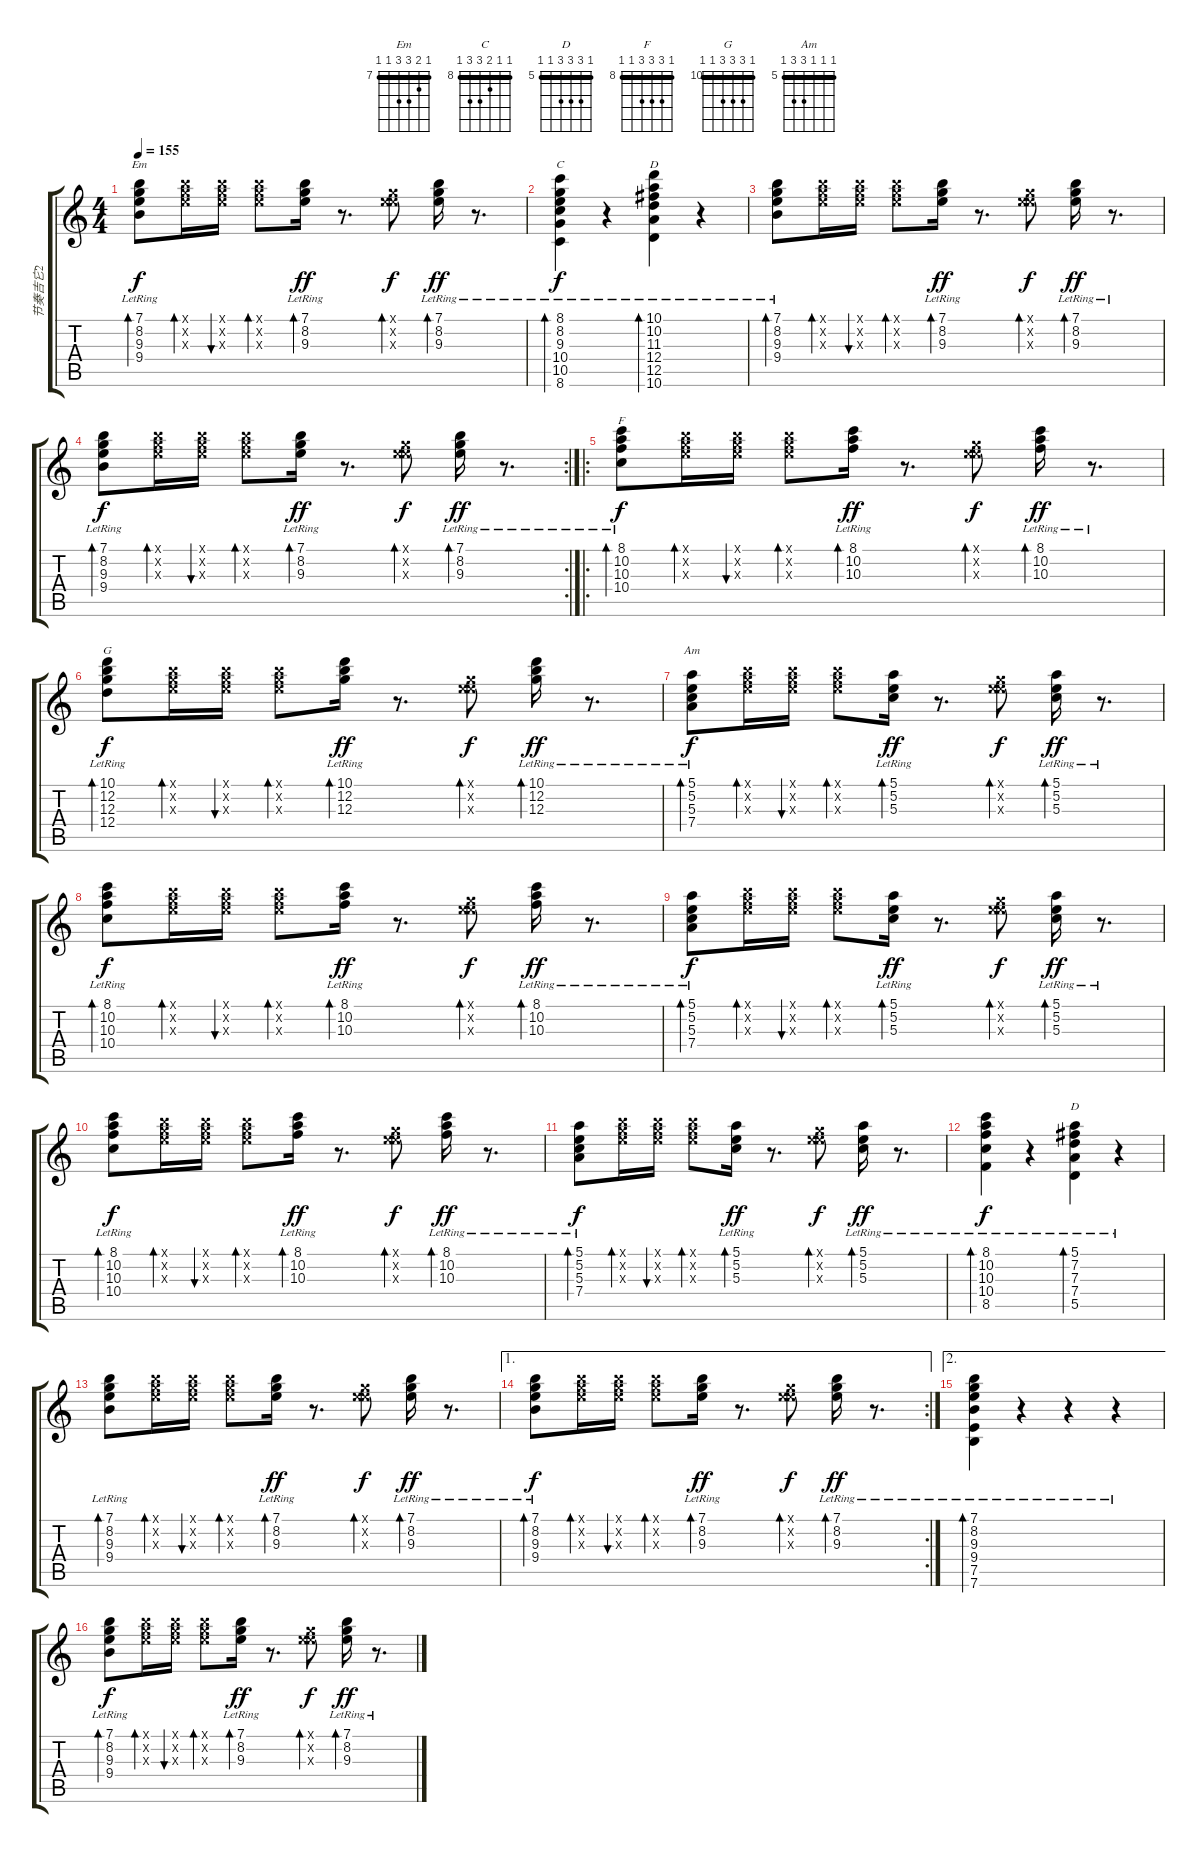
\track ("节奏吉它2" "节奏吉它2") {instrument acousticguitarnylon}
\staff {score tabs}
\tuning (E4 B3 G3 D3 A2 E2) {hide}
\chord ("Em" 7 8 9 9 7 7) {firstfret 7 barre 7}
\chord ("C" 8 8 9 10 10 8) {firstfret 8 barre 8}
\chord ("D" 10 10 11 12 12 10) {firstfret 10 barre 10}
\chord ("F" 8 10 10 10 8 8) {firstfret 8 barre 8}
\chord ("G" 10 12 12 12 10 10) {firstfret 10 barre 10}
\chord ("Am" 5 5 5 7 7 5) {firstfret 5 barre 5}
\chord ("D" 5 7 7 7 5 5) {firstfret 5 barre 5}
\ts (4 4)
\tempo 155
\clef g2
\ks c
(7.1{lr} 8.2{lr} 9.3{lr} 9.4{lr}).8{bd 120 ch "Em" dy f} (7.1{x} 8.2{x} 9.3{x}).16{bd 120} (7.1{x} 8.2{x} 9.3{x}).16{bu 120} (7.1{x} 8.2{x} 9.3{x}).8{bd 120} (7.1{lr} 8.2{lr} 9.3{lr}).16{bd 120 dy ff} r.8{d} (0.1{x} 8.2{x} 9.3{x}).8{bd 120 dy f} (7.1{lr} 8.2{lr} 9.3{lr}).16{bd 120 dy ff} r.8{d} |
(8.1{lr} 8.2{lr} 9.3{lr} 10.4{lr} 10.5{lr} 8.6{lr}).4{bd 120 ch "C" dy f} r.4 (10.1{lr} 10.2{lr} 11.3{lr} 12.4{lr} 12.5{lr} 10.6{lr}).4{bd 120 ch "D"} r.4 |
(7.1{lr} 8.2{lr} 9.3{lr} 9.4{lr}).8{bd 120} (7.1{x} 8.2{x} 9.3{x}).16{bd 120} (7.1{x} 8.2{x} 9.3{x}).16{bu 120} (7.1{x} 8.2{x} 9.3{x}).8{bd 120} (7.1{lr} 8.2{lr} 9.3{lr}).16{bd 120 dy ff} r.8{d} (0.1{x} 8.2{x} 9.3{x}).8{bd 120 dy f} (7.1{lr} 8.2{lr} 9.3{lr}).16{bd 120 dy ff} r.8{d} |
\rc 2
(7.1{lr} 8.2{lr} 9.3{lr} 9.4{lr}).8{bd 120 dy f} (7.1{x} 8.2{x} 9.3{x}).16{bd 120} (7.1{x} 8.2{x} 9.3{x}).16{bu 120} (7.1{x} 8.2{x} 9.3{x}).8{bd 120} (7.1{lr} 8.2{lr} 9.3{lr}).16{bd 120 dy ff} r.8{d} (0.1{x} 8.2{x} 9.3{x}).8{bd 120 dy f} (7.1{lr} 8.2{lr} 9.3{lr}).16{bd 120 dy ff} r.8{d} |
\ro
(8.1{lr} 10.2{lr} 10.3{lr} 10.4{lr}).8{bd 120 ch "F" dy f} (7.1{x} 8.2{x} 9.3{x}).16{bd 120} (7.1{x} 8.2{x} 9.3{x}).16{bu 120} (7.1{x} 8.2{x} 9.3{x}).8{bd 120} (8.1{lr} 10.2{lr} 10.3{lr}).16{bd 120 dy ff} r.8{d} (0.1{x} 8.2{x} 9.3{x}).8{bd 120 dy f} (8.1{lr} 10.2{lr} 10.3{lr}).16{bd 120 dy ff} r.8{d} |
(10.1{lr} 12.2{lr} 12.3{lr} 12.4{lr}).8{bd 120 ch "G" dy f} (7.1{x} 8.2{x} 9.3{x}).16{bd 120} (7.1{x} 8.2{x} 9.3{x}).16{bu 120} (7.1{x} 8.2{x} 9.3{x}).8{bd 120} (10.1{lr} 12.2{lr} 12.3{lr}).16{bd 120 dy ff} r.8{d} (0.1{x} 8.2{x} 9.3{x}).8{bd 120 dy f} (10.1{lr} 12.2{lr} 12.3{lr}).16{bd 120 dy ff} r.8{d} |
(5.1{lr} 5.2{lr} 5.3{lr} 7.4{lr}).8{bd 120 ch "Am" dy f} (7.1{x} 8.2{x} 9.3{x}).16{bd 120} (7.1{x} 8.2{x} 9.3{x}).16{bu 120} (7.1{x} 8.2{x} 9.3{x}).8{bd 120} (5.1{lr} 5.2{lr} 5.3{lr}).16{bd 120 dy ff} r.8{d} (0.1{x} 8.2{x} 9.3{x}).8{bd 120 dy f} (5.1{lr} 5.2{lr} 5.3{lr}).16{bd 120 dy ff} r.8{d} |
(8.1{lr} 10.2{lr} 10.3{lr} 10.4{lr}).8{bd 120 dy f} (7.1{x} 8.2{x} 9.3{x}).16{bd 120} (7.1{x} 8.2{x} 9.3{x}).16{bu 120} (7.1{x} 8.2{x} 9.3{x}).8{bd 120} (8.1{lr} 10.2{lr} 10.3{lr}).16{bd 120 dy ff} r.8{d} (0.1{x} 8.2{x} 9.3{x}).8{bd 120 dy f} (8.1{lr} 10.2{lr} 10.3{lr}).16{bd 120 dy ff} r.8{d} |
(5.1{lr} 5.2{lr} 5.3{lr} 7.4{lr}).8{bd 120 dy f} (7.1{x} 8.2{x} 9.3{x}).16{bd 120} (7.1{x} 8.2{x} 9.3{x}).16{bu 120} (7.1{x} 8.2{x} 9.3{x}).8{bd 120} (5.1{lr} 5.2{lr} 5.3{lr}).16{bd 120 dy ff} r.8{d} (0.1{x} 8.2{x} 9.3{x}).8{bd 120 dy f} (5.1{lr} 5.2{lr} 5.3{lr}).16{bd 120 dy ff} r.8{d} |
(8.1{lr} 10.2{lr} 10.3{lr} 10.4{lr}).8{bd 120 dy f} (7.1{x} 8.2{x} 9.3{x}).16{bd 120} (7.1{x} 8.2{x} 9.3{x}).16{bu 120} (7.1{x} 8.2{x} 9.3{x}).8{bd 120} (8.1{lr} 10.2{lr} 10.3{lr}).16{bd 120 dy ff} r.8{d} (0.1{x} 8.2{x} 9.3{x}).8{bd 120 dy f} (8.1{lr} 10.2{lr} 10.3{lr}).16{bd 120 dy ff} r.8{d} |
(5.1{lr} 5.2{lr} 5.3{lr} 7.4{lr}).8{bd 120 dy f} (7.1{x} 8.2{x} 9.3{x}).16{bd 120} (7.1{x} 8.2{x} 9.3{x}).16{bu 120} (7.1{x} 8.2{x} 9.3{x}).8{bd 120} (5.1{lr} 5.2{lr} 5.3{lr}).16{bd 120 dy ff} r.8{d} (0.1{x} 8.2{x} 9.3{x}).8{bd 120 dy f} (5.1{lr} 5.2{lr} 5.3{lr}).16{bd 120 dy ff} r.8{d} |
(8.1{lr} 10.2{lr} 10.3{lr} 10.4{lr} 8.5{lr}).4{bd 120 dy f} r.4 (5.1{lr} 7.2{lr} 7.3{lr} 7.4{lr} 5.5{lr}).4{bd 120 ch "D"} r.4 |
(7.1{lr} 8.2{lr} 9.3{lr} 9.4{lr}).8{bd 120} (7.1{x} 8.2{x} 9.3{x}).16{bd 120} (7.1{x} 8.2{x} 9.3{x}).16{bu 120} (7.1{x} 8.2{x} 9.3{x}).8{bd 120} (7.1{lr} 8.2{lr} 9.3{lr}).16{bd 120 dy ff} r.8{d} (0.1{x} 8.2{x} 9.3{x}).8{bd 120 dy f} (7.1{lr} 8.2{lr} 9.3{lr}).16{bd 120 dy ff} r.8{d} |
\ae 1
\rc 2
(7.1{lr} 8.2{lr} 9.3{lr} 9.4{lr}).8{bd 120 dy f} (7.1{x} 8.2{x} 9.3{x}).16{bd 120} (7.1{x} 8.2{x} 9.3{x}).16{bu 120} (7.1{x} 8.2{x} 9.3{x}).8{bd 120} (7.1{lr} 8.2{lr} 9.3{lr}).16{bd 120 dy ff} r.8{d} (0.1{x} 8.2{x} 9.3{x}).8{bd 120 dy f} (7.1{lr} 8.2{lr} 9.3{lr}).16{bd 120 dy ff} r.8{d} |
\ae 2
(7.1{lr} 8.2{lr} 9.3{lr} 9.4{lr} 7.5{lr} 7.6{lr}).4{bd 120} r.4 r.4 r.4 |
(7.1{lr} 8.2{lr} 9.3{lr} 9.4{lr}).8{bd 120 dy f} (7.1{x} 8.2{x} 9.3{x}).16{bd 120} (7.1{x} 8.2{x} 9.3{x}).16{bu 120} (7.1{x} 8.2{x} 9.3{x}).8{bd 120} (7.1{lr} 8.2{lr} 9.3{lr}).16{bd 120 dy ff} r.8{d} (0.1{x} 8.2{x} 9.3{x}).8{bd 120 dy f} (7.1{lr} 8.2{lr} 9.3{lr}).16{bd 120 dy ff} r.8{d}
